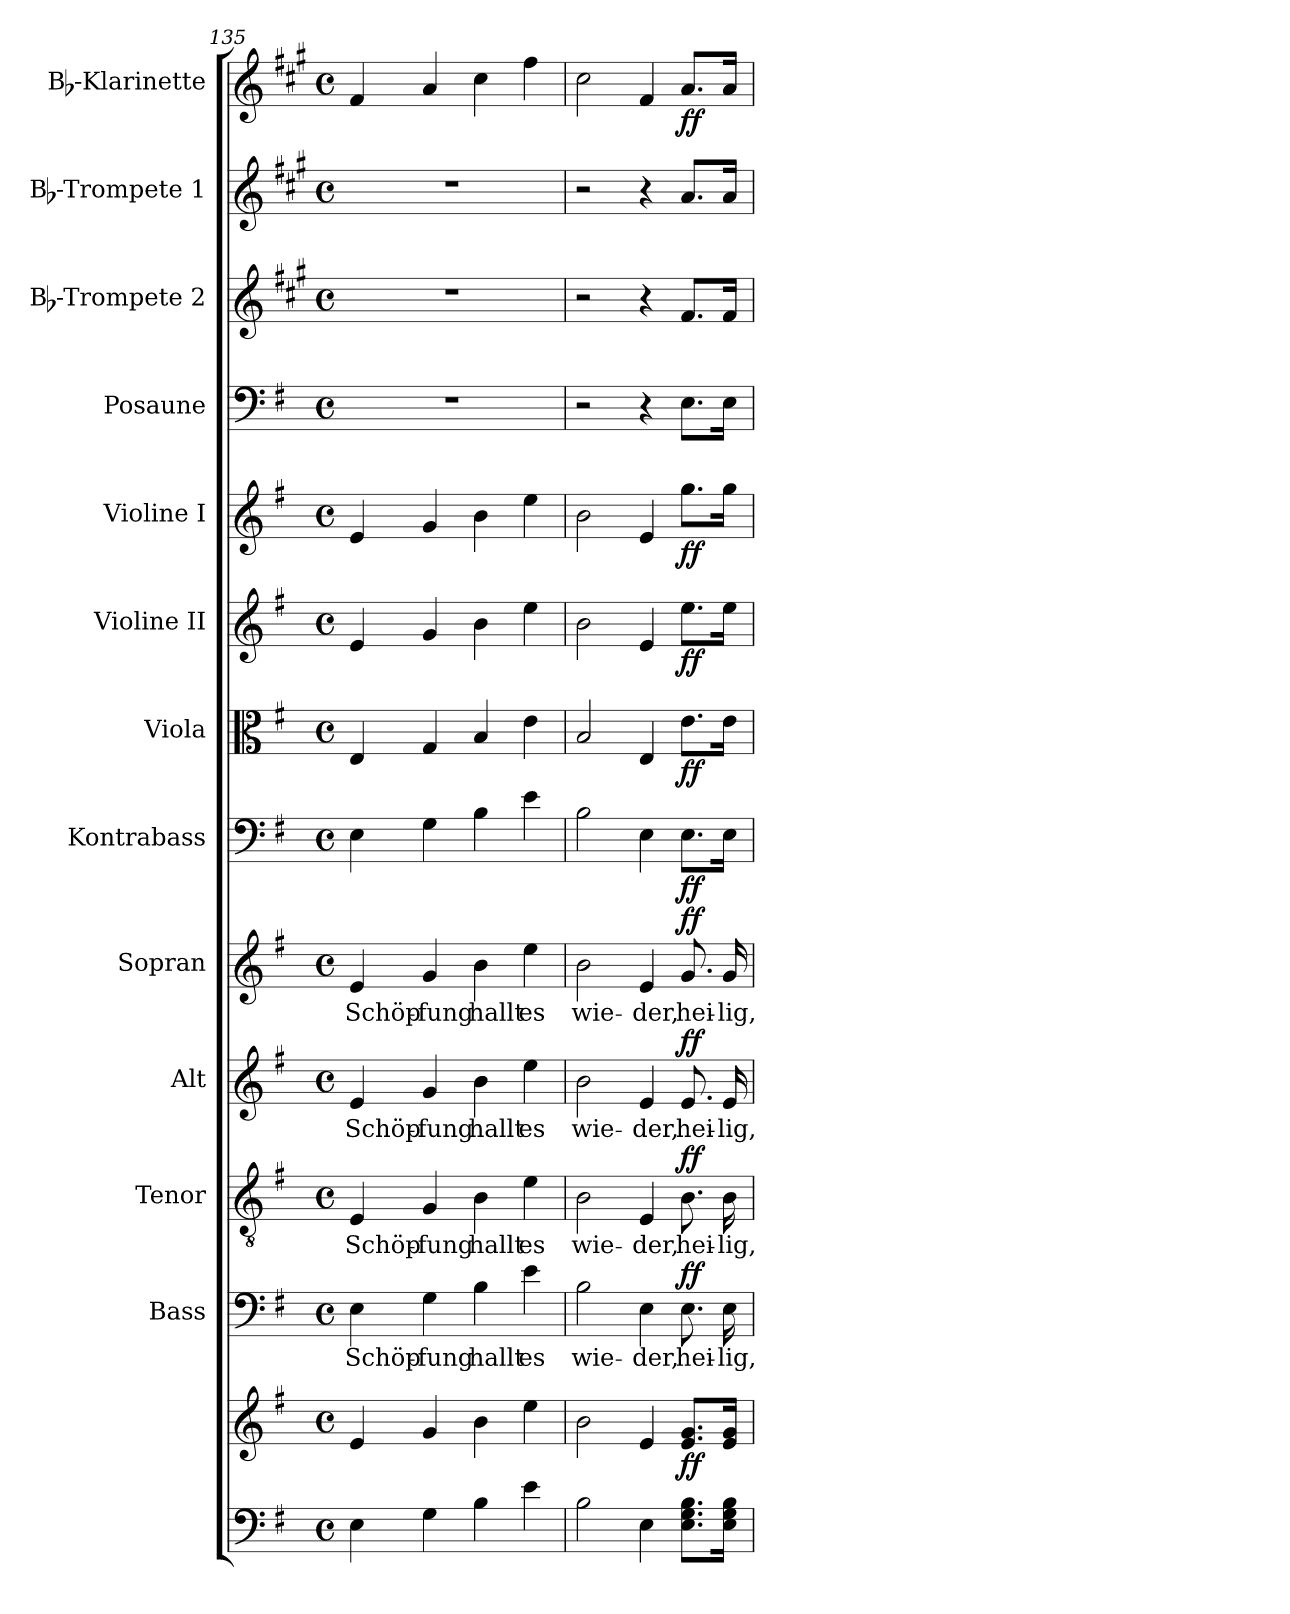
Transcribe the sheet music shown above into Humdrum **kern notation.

**kern	**kern	**dynam	**kern	**text	**dynam	**kern	**text	**dynam	**kern	**text	**dynam	**kern	**text	**dynam	**kern	**dynam	**kern	**dynam	**kern	**dynam	**kern	**dynam	**kern	**kern	**kern	**kern	**dynam
*part13	*part13	*part13	*part12	*part12	*part12	*part11	*part11	*part11	*part10	*part10	*part10	*part9	*part9	*part9	*part8	*part8	*part7	*part7	*part6	*part6	*part5	*part5	*part4	*part3	*part2	*part1	*part1
*staff14	*staff13	*staff13/14	*staff12	*staff12	*staff12	*staff11	*staff11	*staff11	*staff10	*staff10	*staff10	*staff9	*staff9	*staff9	*staff8	*staff8	*staff7	*staff7	*staff6	*staff6	*staff5	*staff5	*staff4	*staff3	*staff2	*staff1	*staff1
*	*	*	*I"Bass	*	*	*I"Tenor	*	*	*I"Alt	*	*	*I"Sopran	*	*	*I"Kontrabass	*	*I"Viola	*	*I"Violine II	*	*I"Violine I	*	*I"Posaune	*I"Bb-Trompete 2	*I"Bb-Trompete 1	*I"Bb-Klarinette	*
*	*	*	*I'B.	*	*	*I'T.	*	*	*I'A.	*	*	*I'S.	*	*	*I'Kb.	*	*I'Vla.	*	*I'Vl. II	*	*I'Vl. I	*	*I'Pos.	*I'Bb Trp. 2	*I'Bb Trp. 1	*I'Bb Kl.	*
*clefF4	*clefG2	*	*clefF4	*	*	*clefGv2	*	*	*clefG2	*	*	*clefG2	*	*	*clefF4	*	*clefC3	*	*clefG2	*	*clefG2	*	*clefF4	*clefG2	*clefG2	*clefG2	*
*	*	*	*	*	*	*	*	*	*	*	*	*	*	*	*ITrd7c12	*	*	*	*	*	*	*	*	*ITrd1c2	*ITrd1c2	*ITrd1c2	*
*k[f#]	*k[f#]	*	*k[f#]	*	*	*k[f#]	*	*	*k[f#]	*	*	*k[f#]	*	*	*k[f#]	*	*k[f#]	*	*k[f#]	*	*k[f#]	*	*k[f#]	*k[f#]	*k[f#]	*k[f#]	*
*G:	*G:	*	*G:	*	*	*G:	*	*	*G:	*	*	*G:	*	*	*G:	*	*G:	*	*G:	*	*G:	*	*G:	*G:	*G:	*G:	*
*M4/4	*M4/4	*	*M4/4	*	*	*M4/4	*	*	*M4/4	*	*	*M4/4	*	*	*M4/4	*	*M4/4	*	*M4/4	*	*M4/4	*	*M4/4	*M4/4	*M4/4	*M4/4	*
*met(c)	*met(c)	*	*met(c)	*	*	*met(c)	*	*	*met(c)	*	*	*met(c)	*	*	*met(c)	*	*met(c)	*	*met(c)	*	*met(c)	*	*met(c)	*met(c)	*met(c)	*met(c)	*
=135	=135	=135	=135	=135	=135	=135	=135	=135	=135	=135	=135	=135	=135	=135	=135	=135	=135	=135	=135	=135	=135	=135	=135	=135	=135	=135	=135
!	!	!	!	!LO:LY:b	!	!	!LO:LY:b	!	!	!LO:LY:b	!	!	!LO:LY:b	!	!	!	!	!	!	!	!	!	!	!	!	!	!
4E\	4e/	.	4E\	Schöp-	.	4E/	Schöp-	.	4e/	Schöp-	.	4e/	Schöp-	.	4EE\	.	4E/	.	4e/	.	4e/	.	1r	1r	1r	4e/	.
!	!	!	!	!LO:LY:b	!	!	!LO:LY:b	!	!	!LO:LY:b	!	!	!LO:LY:b	!	!	!	!	!	!	!	!	!	!	!	!	!	!
4G\	4g/	.	4G\	-fung	.	4G/	-fung	.	4g/	-fung	.	4g/	-fung	.	4GG\	.	4G/	.	4g/	.	4g/	.	.	.	.	4g/	.
!	!	!	!	!LO:LY:b	!	!	!LO:LY:b	!	!	!LO:LY:b	!	!	!LO:LY:b	!	!	!	!	!	!	!	!	!	!	!	!	!	!
4B\	4b\	.	4B\	hallt	.	4B\	hallt	.	4b\	hallt	.	4b\	hallt	.	4BB\	.	4B/	.	4b\	.	4b\	.	.	.	.	4b\	.
!	!	!	!	!LO:LY:b	!	!	!LO:LY:b	!	!	!LO:LY:b	!	!	!LO:LY:b	!	!	!	!	!	!	!	!	!	!	!	!	!	!
4e\	4ee\	.	4e\	es	.	4e\	es	.	4ee\	es	.	4ee\	es	.	4E\	.	4e\	.	4ee\	.	4ee\	.	.	.	.	4ee\	.
=136	=136	=136	=136	=136	=136	=136	=136	=136	=136	=136	=136	=136	=136	=136	=136	=136	=136	=136	=136	=136	=136	=136	=136	=136	=136	=136	=136
!	!	!	!	!LO:LY:b	!	!	!LO:LY:b	!	!	!LO:LY:b	!	!	!LO:LY:b	!	!	!	!	!	!	!	!	!	!	!	!	!	!
2B\	2b\	.	2B\	wie-	.	2B\	wie-	.	2b\	wie-	.	2b\	wie-	.	2BB\	.	2B/	.	2b\	.	2b\	.	2r	2r	2r	2b\	.
!	!	!	!	!LO:LY:b	!	!	!LO:LY:b	!	!	!LO:LY:b	!	!	!LO:LY:b	!	!	!	!	!	!	!	!	!	!	!	!	!	!
4E\	4e/	.	4E\	-der,	.	4E/	-der,	.	4e/	-der,	.	4e/	-der,	.	4EE\	.	4E/	.	4e/	.	4e/	.	4r	4r	4r	4e/	.
!	!	!LO:DY:b	!	!LO:LY:b	!LO:DY:a	!	!LO:LY:b	!LO:DY:a	!	!LO:LY:b	!LO:DY:a	!	!LO:LY:b	!LO:DY:a	!	!LO:DY:b	!	!LO:DY:b	!	!LO:DY:b	!	!LO:DY:b	!	!	!	!	!LO:DY:b
8.E\ 8.G\ 8.B\L	8.e/ 8.g/L	ff	8.E\	hei-	ff	8.B\	hei-	ff	8.e/	hei-	ff	8.g/	hei-	ff	8.EE\L	ff	8.e\L	ff	8.ee\L	ff	8.gg\L	ff	8.E\L	8.e/L	8.g/L	8.g/L	ff
!	!	!	!	!LO:LY:b	!	!	!LO:LY:b	!	!	!LO:LY:b	!	!	!LO:LY:b	!	!	!	!	!	!	!	!	!	!	!	!	!	!
16E\ 16G\ 16B\Jk	16e/ 16g/Jk	.	16E\	-lig,	.	16B\	-lig,	.	16e/	-lig,	.	16g/	-lig,	.	16EE\Jk	.	16e\Jk	.	16ee\Jk	.	16gg\Jk	.	16E\Jk	16e/Jk	16g/Jk	16g/Jk	.
=	=	=	=	=	=	=	=	=	=	=	=	=	=	=	=	=	=	=	=	=	=	=	=	=	=	=	=
*-	*-	*-	*-	*-	*-	*-	*-	*-	*-	*-	*-	*-	*-	*-	*-	*-	*-	*-	*-	*-	*-	*-	*-	*-	*-	*-	*-
